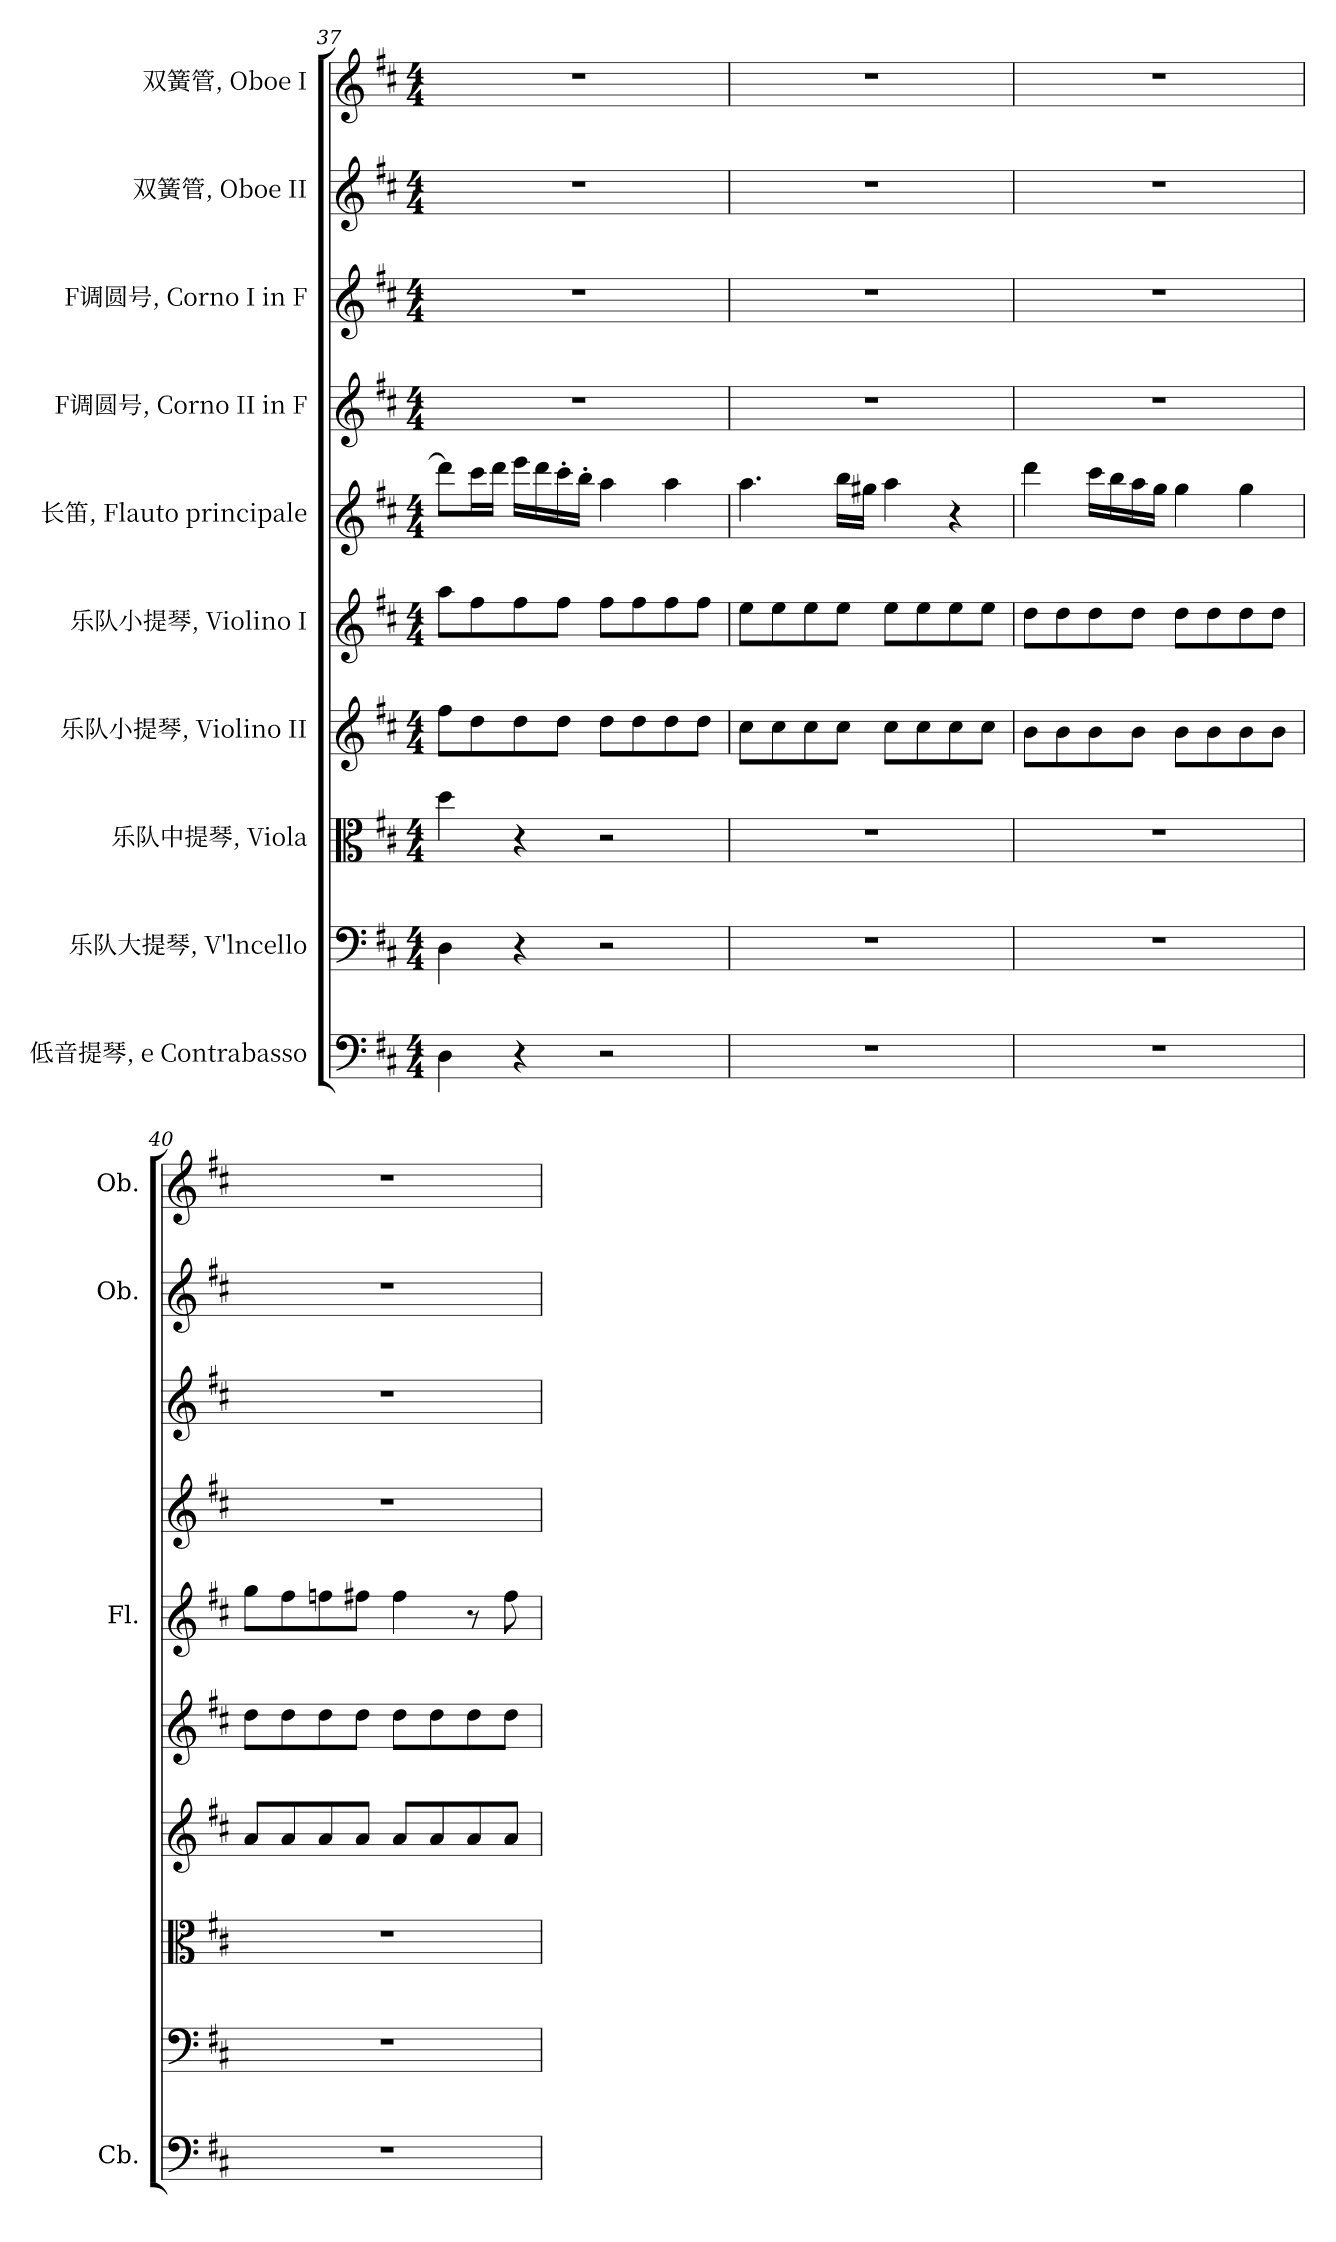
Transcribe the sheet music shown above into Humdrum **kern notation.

**kern	**kern	**kern	**kern	**kern	**kern	**kern	**kern	**kern	**kern
*part10	*part9	*part8	*part7	*part6	*part5	*part4	*part3	*part2	*part1
*staff10	*staff9	*staff8	*staff7	*staff6	*staff5	*staff4	*staff3	*staff2	*staff1
*I"低音提琴, e Contrabasso	*I"乐队大提琴, V'lncello	*I"乐队中提琴, Viola	*I"乐队小提琴, Violino II	*I"乐队小提琴, Violino I	*I"长笛, Flauto principale	*I"F调圆号, Corno II in F	*I"F调圆号, Corno I in F	*I"双簧管, Oboe II	*I"双簧管, Oboe I
*I'Cb.	*	*	*	*	*I'Fl.	*	*	*I'Ob.	*I'Ob.
*clefF4	*clefF4	*clefC3	*clefG2	*clefG2	*clefG2	*clefG2	*clefG2	*clefG2	*clefG2
*ITrd7c12	*	*	*	*	*	*ITrd4c7	*ITrd4c7	*	*
*k[f#c#]	*k[f#c#]	*k[f#c#]	*k[f#c#]	*k[f#c#]	*k[f#c#]	*k[f#]	*k[f#]	*k[f#c#]	*k[f#c#]
*M4/4	*M4/4	*M4/4	*M4/4	*M4/4	*M4/4	*M4/4	*M4/4	*M4/4	*M4/4
=37	=37	=37	=37	=37	=37	=37	=37	=37	=37
4DD\	4D\	4dd\	8ff#\L	8aa\L	8ddd\L]	1r	1r	1r	1r
.	.	.	8dd\	8ff#\	16ccc#\L	.	.	.	.
.	.	.	.	.	16ddd\JJ	.	.	.	.
4r	4r	4r	8dd\	8ff#\	16eee\LL	.	.	.	.
.	.	.	.	.	16ddd\	.	.	.	.
.	.	.	8dd\J	8ff#\J	16ccc#'\	.	.	.	.
.	.	.	.	.	16bb'\JJ	.	.	.	.
2r	2r	2r	8dd\L	8ff#\L	4aa\	.	.	.	.
.	.	.	8dd\	8ff#\	.	.	.	.	.
.	.	.	8dd\	8ff#\	4aa\	.	.	.	.
.	.	.	8dd\J	8ff#\J	.	.	.	.	.
!!LO:PB:g=z
=38	=38	=38	=38	=38	=38	=38	=38	=38	=38
1r	1r	1r	8cc#\L	8ee\L	4.aa\	1r	1r	1r	1r
.	.	.	8cc#\	8ee\	.	.	.	.	.
.	.	.	8cc#\	8ee\	.	.	.	.	.
.	.	.	8cc#\J	8ee\J	16bb\LL	.	.	.	.
.	.	.	.	.	16gg#X\JJ	.	.	.	.
.	.	.	8cc#\L	8ee\L	4aa\	.	.	.	.
.	.	.	8cc#\	8ee\	.	.	.	.	.
.	.	.	8cc#\	8ee\	4r	.	.	.	.
.	.	.	8cc#\J	8ee\J	.	.	.	.	.
=39	=39	=39	=39	=39	=39	=39	=39	=39	=39
1r	1r	1r	8b\L	8dd\L	4ddd\	1r	1r	1r	1r
.	.	.	8b\	8dd\	.	.	.	.	.
.	.	.	8b\	8dd\	16ccc#\LL	.	.	.	.
.	.	.	.	.	16bb\	.	.	.	.
.	.	.	8b\J	8dd\J	16aa\	.	.	.	.
.	.	.	.	.	16gg\JJ	.	.	.	.
.	.	.	8b\L	8dd\L	4gg\	.	.	.	.
.	.	.	8b\	8dd\	.	.	.	.	.
.	.	.	8b\	8dd\	4gg\	.	.	.	.
.	.	.	8b\J	8dd\J	.	.	.	.	.
=40	=40	=40	=40	=40	=40	=40	=40	=40	=40
1r	1r	1r	8a/L	8dd\L	8gg\L	1r	1r	1r	1r
.	.	.	8a/	8dd\	8ff#\	.	.	.	.
.	.	.	8a/	8dd\	8ffn\	.	.	.	.
.	.	.	8a/J	8dd\J	8ff#X\J	.	.	.	.
.	.	.	8a/L	8dd\L	4ff#\	.	.	.	.
.	.	.	8a/	8dd\	.	.	.	.	.
.	.	.	8a/	8dd\	8r	.	.	.	.
.	.	.	8a/J	8dd\J	8ff#\	.	.	.	.
=	=	=	=	=	=	=	=	=	=
*-	*-	*-	*-	*-	*-	*-	*-	*-	*-
